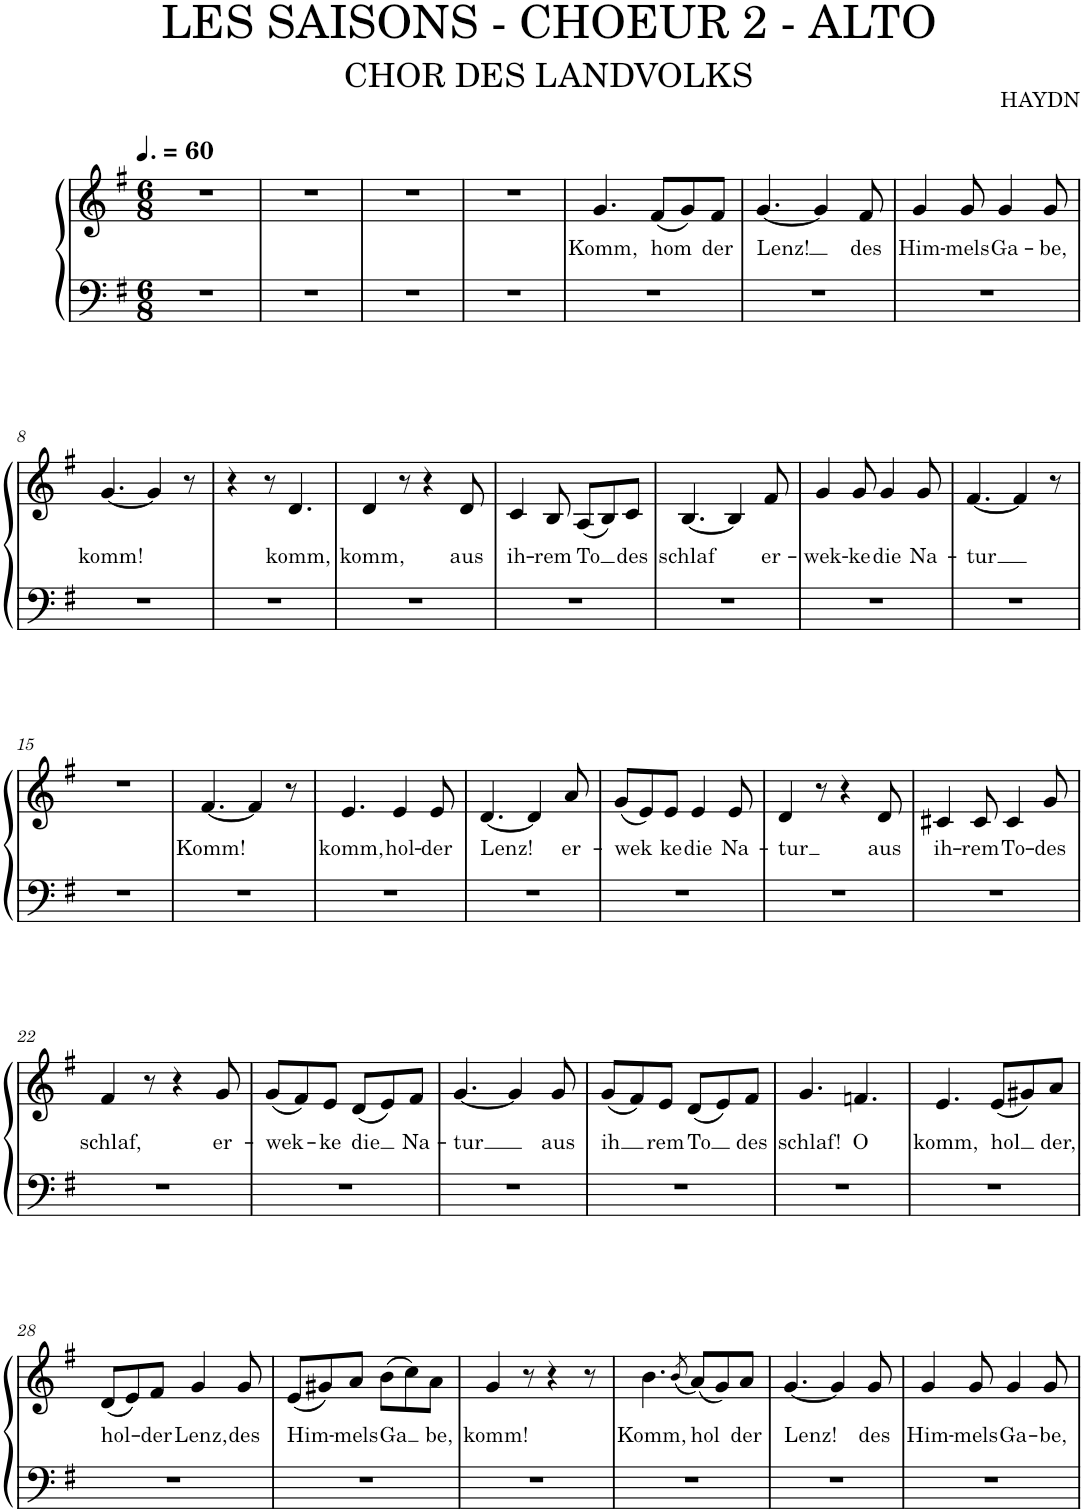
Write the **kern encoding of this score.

**kern	**kern	**text
*part1	*part1	*part1
*staff2	*staff1	*staff1
*I"Piano	*	*
*I'Pno.	*	*
*clefF4	*clefG2	*
*k[f#]	*k[f#]	*
*M6/8	*M6/8	*
*MM90	*MM90	*
=1	=1	=1
2.r	2.r	.
=2	=2	=2
2.r	2.r	.
=3	=3	=3
2.r	2.r	.
=4	=4	=4
2.r	2.r	.
=5	=5	=5
!	!	!LO:LY:b
2.r	4.g/	Komm,
!	!	!LO:LY:b
.	(8f#/L	hom
.	8g/)	.
!	!	!LO:LY:b
.	8f#/J	der
=6	=6	=6
!	!	!LO:LY:b
2.r	[4.g/	Lenz!
.	4g/]	.
!	!	!LO:LY:b
.	8f#/	des
=7	=7	=7
!	!	!LO:LY:b
2.r	4g/	Him-
!	!	!LO:LY:b
.	8g/	-mels
!	!	!LO:LY:b
.	4g/	Ga-
!	!	!LO:LY:b
.	8g/	-be,
!!LO:LB:g=z
=8	=8	=8
!	!	!LO:LY:b
2.r	[4.g/	komm!
.	4g/]	.
.	8r	.
=9	=9	=9
2.r	4r	.
.	8r	.
!	!	!LO:LY:b
.	4.d/	komm,
=10	=10	=10
!	!	!LO:LY:b
2.r	4d/	komm,
.	8r	.
.	4r	.
!	!	!LO:LY:b
.	8d/	aus
=11	=11	=11
!	!	!LO:LY:b
2.r	4c/	ih-
!	!	!LO:LY:b
.	8B/	-rem
!	!	!LO:LY:b
.	(8A/L	-To
.	8B/)	.
!	!	!LO:LY:b
.	8c/J	des
=12	=12	=12
!	!	!LO:LY:b
2.r	[4.B/	schlaf
.	4B/]	.
!	!	!LO:LY:b
.	8f#/	er-
=13	=13	=13
!	!	!LO:LY:b
2.r	4g/	-wek-
!	!	!LO:LY:b
.	8g/	-ke
!	!	!LO:LY:b
.	4g/	die
!	!	!LO:LY:b
.	8g/	Na-
=14	=14	=14
!	!	!LO:LY:b
2.r	[4.f#/	-tur
.	4f#/]	.
.	8r	.
!!LO:LB:g=z
=15	=15	=15
2.r	2.r	.
=16	=16	=16
!	!	!LO:LY:b
2.r	[4.f#/	Komm!
.	4f#/]	.
.	8r	.
=17	=17	=17
!	!	!LO:LY:b
2.r	4.e/	komm,
!	!	!LO:LY:b
.	4e/	hol-
!	!	!LO:LY:b
.	8e/	-der
=18	=18	=18
!	!	!LO:LY:b
2.r	[4.d/	Lenz!
.	4d/]	.
!	!	!LO:LY:b
.	8a/	er-
=19	=19	=19
!	!	!LO:LY:b
2.r	(8g/L	-wek
.	8e/)	.
!	!	!LO:LY:b
.	8e/J	ke
!	!	!LO:LY:b
.	4e/	die
!	!	!LO:LY:b
.	8e/	Na-
=20	=20	=20
!	!	!LO:LY:b
2.r	4d/	-tur
.	8r	.
.	4r	.
!	!	!LO:LY:b
.	8d/	aus
=21	=21	=21
!	!	!LO:LY:b
2.r	4c#X/	ih-
!	!	!LO:LY:b
.	8c#/	-rem
!	!	!LO:LY:b
.	4c#/	To-
!	!	!LO:LY:b
.	8g/	-des
!!LO:LB:g=z
=22	=22	=22
!	!	!LO:LY:b
2.r	4f#/	schlaf,
.	8r	.
.	4r	.
!	!	!LO:LY:b
.	8g/	er-
=23	=23	=23
!	!	!LO:LY:b
2.r	(8g/L	-wek-
.	8f#/)	.
!	!	!LO:LY:b
.	8e/J	ke
!	!	!LO:LY:b
.	(8d/L	die
.	8e/)	.
!	!	!LO:LY:b
.	8f#/J	Na-
=24	=24	=24
!	!	!LO:LY:b
2.r	[4.g/	-tur
.	4g/]	.
!	!	!LO:LY:b
.	8g/	aus
=25	=25	=25
!	!	!LO:LY:b
2.r	(8g/L	ih
.	8f#/)	.
!	!	!LO:LY:b
.	8e/J	rem
!	!	!LO:LY:b
.	(8d/L	To
.	8e/)	.
!	!	!LO:LY:b
.	8f#/J	des
=26	=26	=26
!	!	!LO:LY:b
2.r	4.g/	schlaf!
!	!	!LO:LY:b
.	4.fn/	O
=27	=27	=27
!	!	!LO:LY:b
2.r	4.e/	komm,
!	!	!LO:LY:b
.	(8e/L	hol
.	8g#X/)	.
!	!	!LO:LY:b
.	8a/J	der,
!!LO:LB:g=z
=28	=28	=28
!	!	!LO:LY:b
2.r	(8d/L	hol-
.	8e/)	.
!	!	!LO:LY:b
.	8f#/J	der
!	!	!LO:LY:b
.	4g/	Lenz,
!	!	!LO:LY:b
.	8g/	des
=29	=29	=29
!	!	!LO:LY:b
2.r	(8e/L	Him-
.	8g#X/)	.
!	!	!LO:LY:b
.	8a/J	mels
!	!	!LO:LY:b
.	(8b\L	Ga
.	8cc\)	.
!	!	!LO:LY:b
.	8a\J	be,
=30	=30	=30
!	!	!LO:LY:b
2.r	4g/	komm!
.	8r	.
.	4r	.
.	8r	.
=31	=31	=31
!	!	!LO:LY:b
2.r	4.b\	Komm,
.	(8qb/	.
!	!	!LO:LY:b
.	(8a/L)	hol
.	8g/)	.
!	!	!LO:LY:b
.	8a/J	der
=32	=32	=32
!	!	!LO:LY:b
2.r	[4.g/	Lenz!
.	4g/]	.
!	!	!LO:LY:b
.	8g/	des
=33	=33	=33
!	!	!LO:LY:b
2.r	4g/	Him-
!	!	!LO:LY:b
.	8g/	-mels
!	!	!LO:LY:b
.	4g/	Ga-
!	!	!LO:LY:b
.	8g/	-be,
=	=	=
*-	*-	*-
